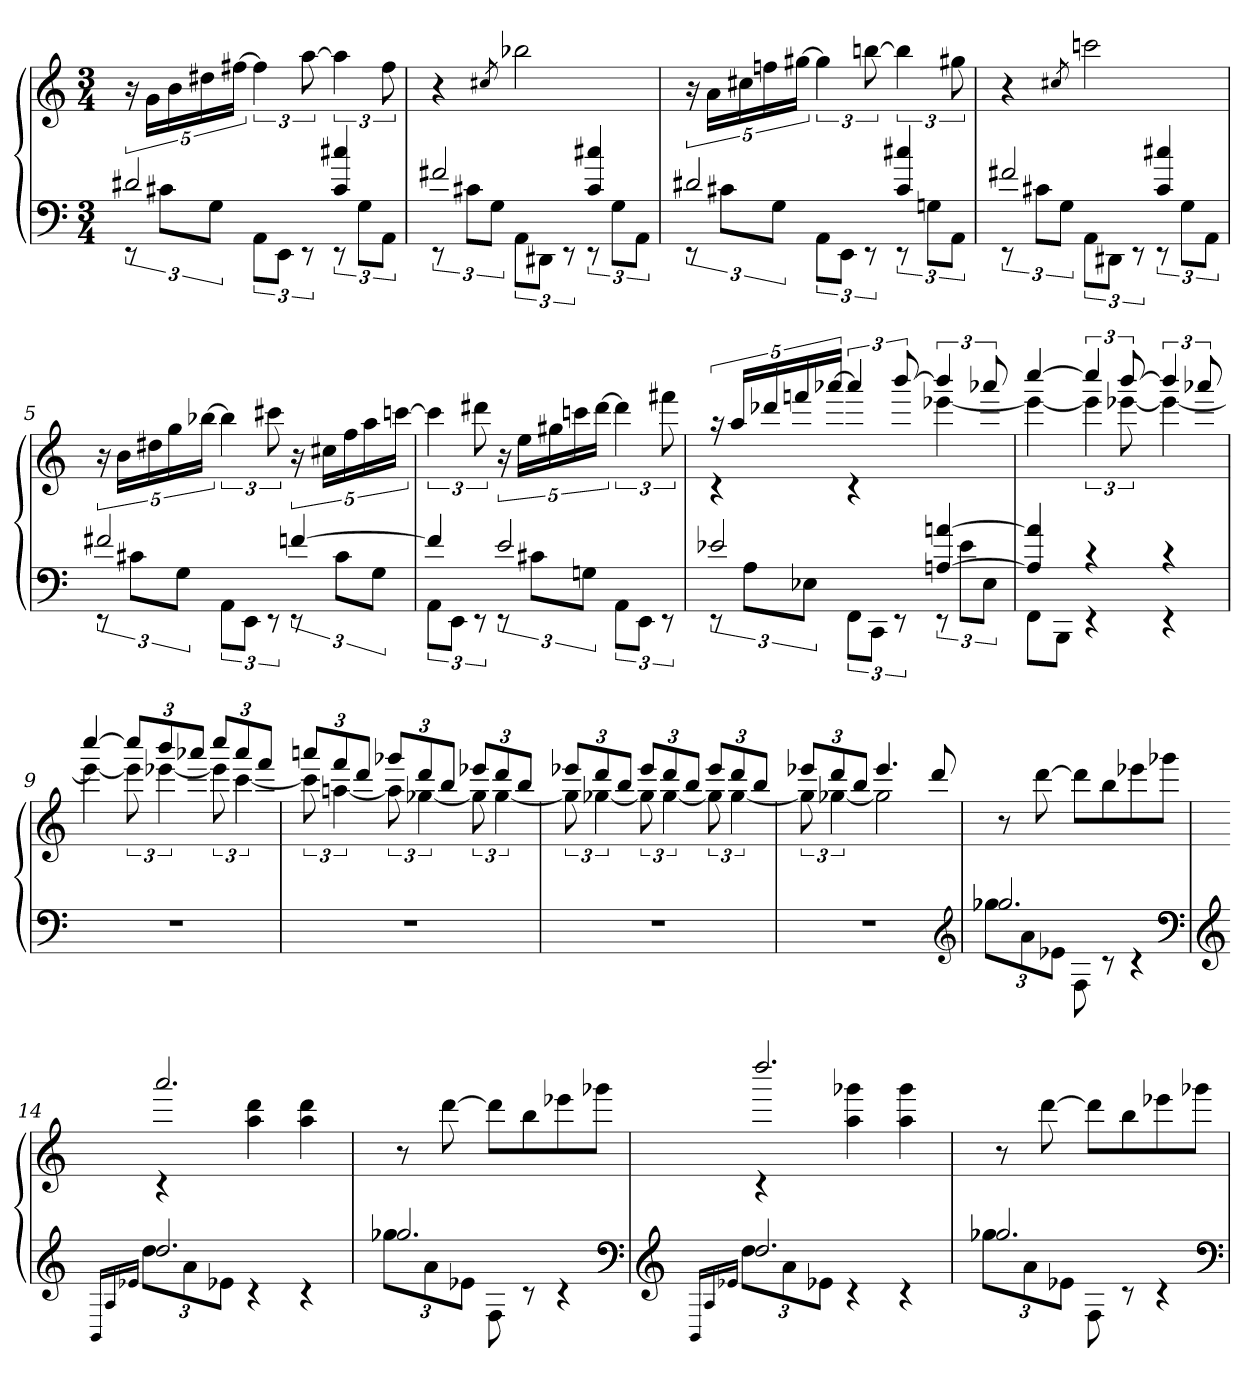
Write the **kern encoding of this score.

**kern	**kern
*part1	*part1
*staff2	*staff1
*clefF4	*clefG2
*k[]	*k[]
*M3/4	*M3/4
=1	=1
*^	*
2d#X	12rEE	20r
.	.	20gLL
.	12c#XL	.
.	.	20b
.	.	20dd#X
.	12GJ	.
.	.	[20ff#XJJ
.	12AAL	6ff#]
.	12EEJ	.
.	12rEE	[12aa
4c# 4cc#X	12rEE	6aa]
.	12GL	.
.	12AAJ	12ff#
=2	=2	=2
2f#X	12rEE	4r
.	12c#XL	.
.	12GJ	.
.	.	8qcc#X/
.	12AAL	2bb-X
.	12DD#XJ	.
.	12rEE	.
4c# 4cc#X	12rEE	.
.	12GL	.
.	12AAJ	.
=3	=3	=3
2d#X	12rEE	20r
.	.	20aLL
.	12c#XL	.
.	.	20cc#X
.	.	20ffn
.	12GJ	.
.	.	[20gg#XJJ
.	12AAL	6gg#]
.	12EEJ	.
.	12rEE	[12bbn
4c# 4cc#X	12rEE	6bb]
.	12GnL	.
.	12AAJ	12gg#X
=4	=4	=4
2f#X	12rEE	4r
.	12c#XL	.
.	12GJ	.
.	.	8qcc#X/
.	12AAL	2cccn
.	12DD#XJ	.
.	12rEE	.
4c# 4cc#X	12rEE	.
.	12GL	.
.	12AAJ	.
=5	=5	=5
2f#X	12rEE	20r
.	.	20bLL
.	12c#XL	.
.	.	20dd#X
.	.	20gg
.	12GJ	.
.	.	[20bb-XJJ
.	12AAL	6bb-]
.	12EEJ	.
.	12rEE	12ccc#X
[4fn	12rEE	20r
.	.	20cc#XLL
.	12c#L	.
.	.	20ff
.	.	20aa
.	12GJ	.
.	.	[20cccnJJ
=6	=6	=6
4f]	12AAL	6ccc]
.	12EEJ	.
.	12rEE	12ddd#X
2e	12rEE	20r
.	.	20eeLL
.	12c#XL	.
.	.	20gg#X
.	.	20cccn
.	12GnJ	.
.	.	[20ddd#JJ
.	12AAL	6ddd#]
.	12EEJ	.
.	12rEE	12fff#X
=7	=7	=7
*	*	*^
2e-X	12rEE	20raa	4rc
.	.	20aaLL	.
.	12AL	.	.
.	.	20ddd-X	.
.	.	20fffn	.
.	12E-XJ	.	.
.	.	[20aaa-XJJ	.
.	12FFL	6aaa-]	4rc
.	12CCJ	.	.
.	12rEE	[12bbb	.
[4An [4an	12rEE	6bbb]	[4eee-X
.	12e-L	.	.
.	12E-J	12aaa-X	.
=8	=8	=8	=8
4A] 4a]	8FFL	[4cccc	4eee-_
.	8BBBJ	.	.
4rc	4rEE	6cccc]	6eee-]
.	.	[12bbb	[12eee-X
4rc	4rEE	6bbb]	4eee-_
.	.	12aaa-X	.
*v	*v	*	*
=9	=9	=9
2.r	[4cccc	4eee-_
.	12ccccL]	12eee-]
.	12bbb	[6eee-X
.	12aaa-XJ	.
.	12ccccL	12eee-]
.	12aaa-	[6ccc
.	12fffJ	.
=10	=10	=10
2.r	12aaanL	12ccc]
.	12fff	[6aan
.	12dddJ	.
.	12ggg-XL	12aa]
.	12ddd	[6gg-X
.	12bbJ	.
.	12eee-XL	12gg-]
.	12ddd	[6gg-
.	12bbJ	.
=11	=11	=11
2.r	12eee-XL	12gg-]
.	12ddd	[6gg-X
.	12bbJ	.
.	12eee-L	12gg-]
.	12ddd	[6gg-
.	12bbJ	.
.	12eee-L	12gg-]
.	12ddd	[6gg-
.	12bbJ	.
=12	=12	=12
2.r	12eee-XL	12gg-]
.	12ddd	[6gg-X
.	12bbJ	.
.	4.eee-	2gg-]
.	8ddd	.
*	*v	*v
*clefG2	*
=13	=13
*^	*
2.gg-X	12gg-XL	8r
.	12a	.
.	.	[8ddd
.	12e-XJ	.
.	8F	8dddL]
.	8rc	8bb
.	4rc	8eee-X
.	.	8ggg-XJ
*clefF4	*	*
=14	=14	=14
*clefG2	*	*
16qqBB/LL	.	.
16qqA/	.	.
16qqe-X/JJ	.	.
*	*	*^
2.dd	12ddL	2.aaa	4rc
.	12a	.	.
.	12e-XJ	.	.
.	4rc	.	4aa 4ddd
.	4rc	.	4aa 4ddd
*	*	*v	*v
=15	=15	=15
2.gg-X	12gg-XL	8r
.	12a	.
.	.	[8ddd
.	12e-XJ	.
.	8F	8dddL]
.	8rc	8bb
.	4rc	8eee-X
.	.	8ggg-XJ
*clefF4	*	*
=16	=16	=16
*clefG2	*	*
16qqBB/LL	.	.
16qqA/	.	.
16qqe-X/JJ	.	.
*	*	*^
2.dd	12ddL	2.dddd	4rc
.	12a	.	.
.	12e-XJ	.	.
.	4rc	.	4aa 4ggg-X
.	4rc	.	4aa 4ggg-
*	*	*v	*v
=17	=17	=17
2.gg-X	12gg-XL	8r
.	12a	.
.	.	[8ddd
.	12e-XJ	.
.	8F	8dddL]
.	8rc	8bb
.	4rc	8eee-X
.	.	8ggg-XJ
*v	*v	*
*clefF4	*
=	=
*-	*-
